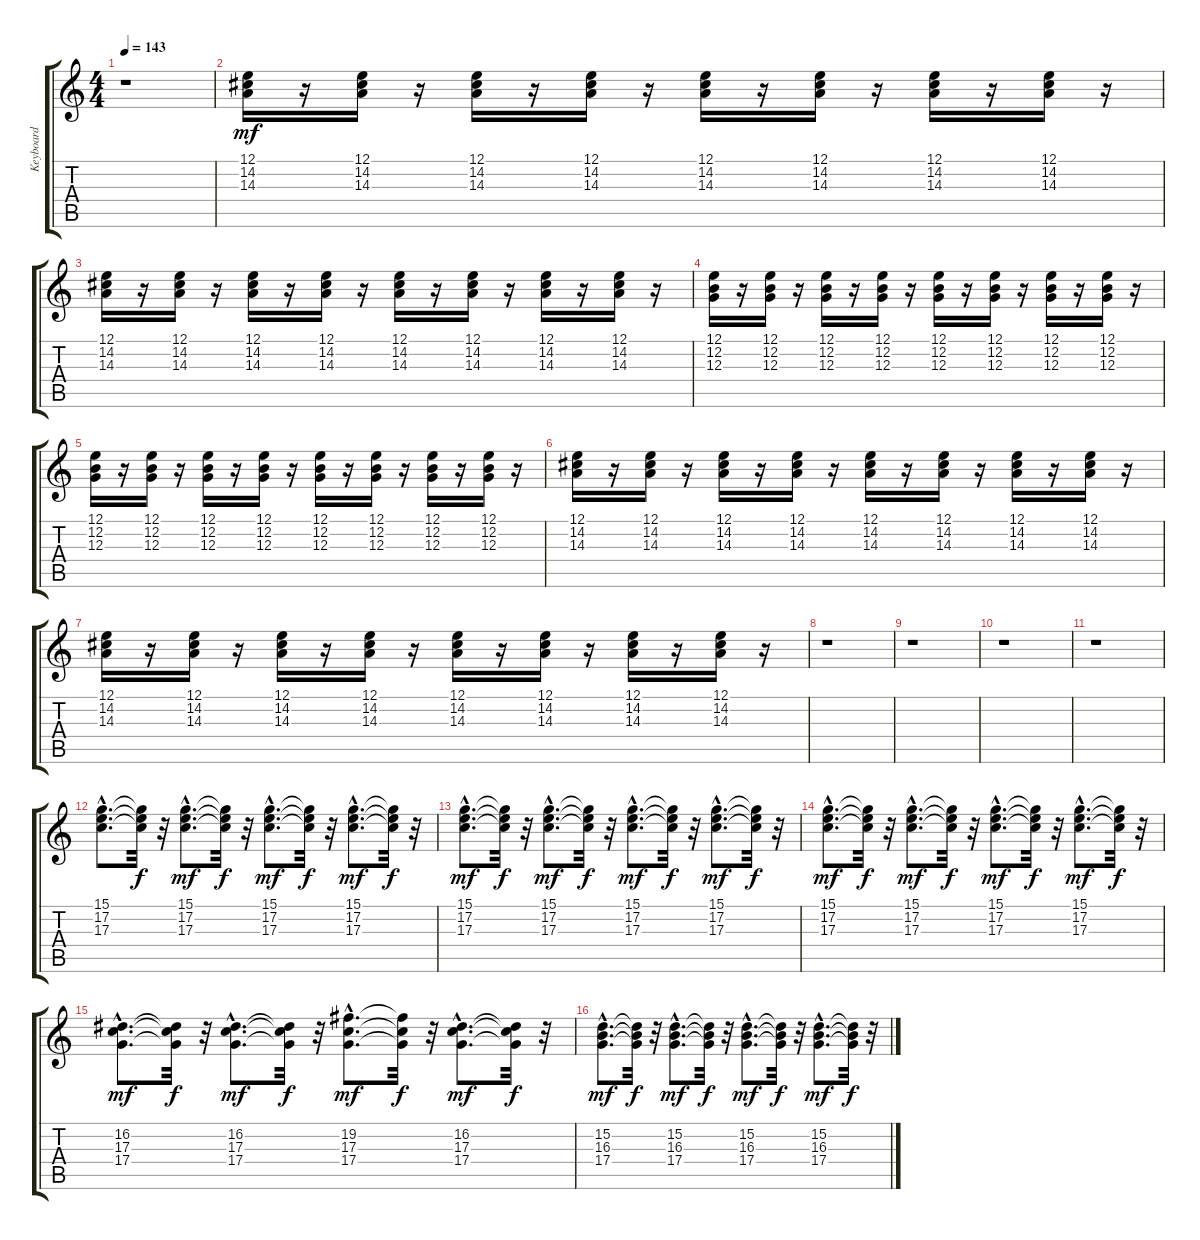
\track ("Keyboard" "Keyboard") {instrument honkytonkpiano}
\staff {score tabs}
\tuning (E4 B3 G3 D3 A2 E2) {hide}
\ts (4 4)
\tempo 143
\clef g2
\ks c
r.1{dy mf} |
(12.1 14.2 14.3).16{volume 14} r.16 (12.1 14.2 14.3).16 r.16 (12.1 14.2 14.3).16 r.16 (12.1 14.2 14.3).16 r.16 (12.1 14.2 14.3).16 r.16 (12.1 14.2 14.3).16 r.16 (12.1 14.2 14.3).16 r.16 (12.1 14.2 14.3).16 r.16 |
(12.1 14.2 14.3).16 r.16 (12.1 14.2 14.3).16 r.16 (12.1 14.2 14.3).16 r.16 (12.1 14.2 14.3).16 r.16 (12.1 14.2 14.3).16 r.16 (12.1 14.2 14.3).16 r.16 (12.1 14.2 14.3).16 r.16 (12.1 14.2 14.3).16 r.16 |
(12.1 12.2 12.3).16 r.16 (12.1 12.2 12.3).16 r.16 (12.1 12.2 12.3).16 r.16 (12.1 12.2 12.3).16 r.16 (12.1 12.2 12.3).16 r.16 (12.1 12.2 12.3).16 r.16 (12.1 12.2 12.3).16 r.16 (12.1 12.2 12.3).16 r.16 |
(12.1 12.2 12.3).16 r.16 (12.1 12.2 12.3).16 r.16 (12.1 12.2 12.3).16 r.16 (12.1 12.2 12.3).16 r.16 (12.1 12.2 12.3).16 r.16 (12.1 12.2 12.3).16 r.16 (12.1 12.2 12.3).16 r.16 (12.1 12.2 12.3).16 r.16 |
(12.1 14.2 14.3).16 r.16 (12.1 14.2 14.3).16 r.16 (12.1 14.2 14.3).16 r.16 (12.1 14.2 14.3).16 r.16 (12.1 14.2 14.3).16 r.16 (12.1 14.2 14.3).16 r.16 (12.1 14.2 14.3).16 r.16 (12.1 14.2 14.3).16 r.16 |
(12.1 14.2 14.3).16 r.16 (12.1 14.2 14.3).16 r.16 (12.1 14.2 14.3).16 r.16 (12.1 14.2 14.3).16 r.16 (12.1 14.2 14.3).16 r.16 (12.1 14.2 14.3).16 r.16 (12.1 14.2 14.3).16 r.16 (12.1 14.2 14.3).16 r.16 |
r.1 |
r.1 |
r.1 |
r.1 |
(15.1{hac} 17.2{hac} 17.3{hac}).8{d instrument stringensemble1} (15.1{t} 17.2{t} 17.3{t}).32{dy f} r.32 (15.1{hac} 17.2{hac} 17.3{hac}).8{d dy mf} (15.1{t} 17.2{t} 17.3{t}).32{dy f} r.32 (15.1{hac} 17.2{hac} 17.3{hac}).8{d dy mf} (15.1{t} 17.2{t} 17.3{t}).32{dy f} r.32 (15.1{hac} 17.2{hac} 17.3{hac}).8{d dy mf} (15.1{t} 17.2{t} 17.3{t}).32{dy f} r.32 |
(15.1{hac} 17.2{hac} 17.3{hac}).8{d dy mf} (15.1{t} 17.2{t} 17.3{t}).32{dy f} r.32 (15.1{hac} 17.2{hac} 17.3{hac}).8{d dy mf} (15.1{t} 17.2{t} 17.3{t}).32{dy f} r.32 (15.1{hac} 17.2{hac} 17.3{hac}).8{d dy mf} (15.1{t} 17.2{t} 17.3{t}).32{dy f} r.32 (15.1{hac} 17.2{hac} 17.3{hac}).8{d dy mf} (15.1{t} 17.2{t} 17.3{t}).32{dy f} r.32 |
(15.1{hac} 17.2{hac} 17.3{hac}).8{d dy mf} (15.1{t} 17.2{t} 17.3{t}).32{dy f} r.32 (15.1{hac} 17.2{hac} 17.3{hac}).8{d dy mf} (15.1{t} 17.2{t} 17.3{t}).32{dy f} r.32 (15.1{hac} 17.2{hac} 17.3{hac}).8{d dy mf} (15.1{t} 17.2{t} 17.3{t}).32{dy f} r.32 (15.1{hac} 17.2{hac} 17.3{hac}).8{d dy mf} (15.1{t} 17.2{t} 17.3{t}).32{dy f} r.32 |
(16.2{hac} 17.3{hac} 17.4{hac}).8{d dy mf} (16.2{t} 17.3{t} 17.4{t}).32{dy f} r.32 (16.2{hac} 17.3{hac} 17.4{hac}).8{d dy mf} (16.2{t} 17.3{t} 17.4{t}).32{dy f} r.32 (19.2{hac} 17.3{hac} 17.4{hac}).8{d dy mf} (19.2{t} 17.3{t} 17.4{t}).32{dy f} r.32 (16.2{hac} 17.3{hac} 17.4{hac}).8{d dy mf} (16.2{t} 17.3{t} 17.4{t}).32{dy f} r.32 |
(15.2{hac} 16.3{hac} 17.4{hac}).8{d dy mf} (15.2{t} 16.3{t} 17.4{t}).32{dy f} r.32 (15.2{hac} 16.3{hac} 17.4{hac}).8{d dy mf} (15.2{t} 16.3{t} 17.4{t}).32{dy f} r.32 (15.2{hac} 16.3{hac} 17.4{hac}).8{d dy mf} (15.2{t} 16.3{t} 17.4{t}).32{dy f} r.32 (15.2{hac} 16.3{hac} 17.4{hac}).8{d dy mf} (15.2{t} 16.3{t} 17.4{t}).32{dy f} r.32
